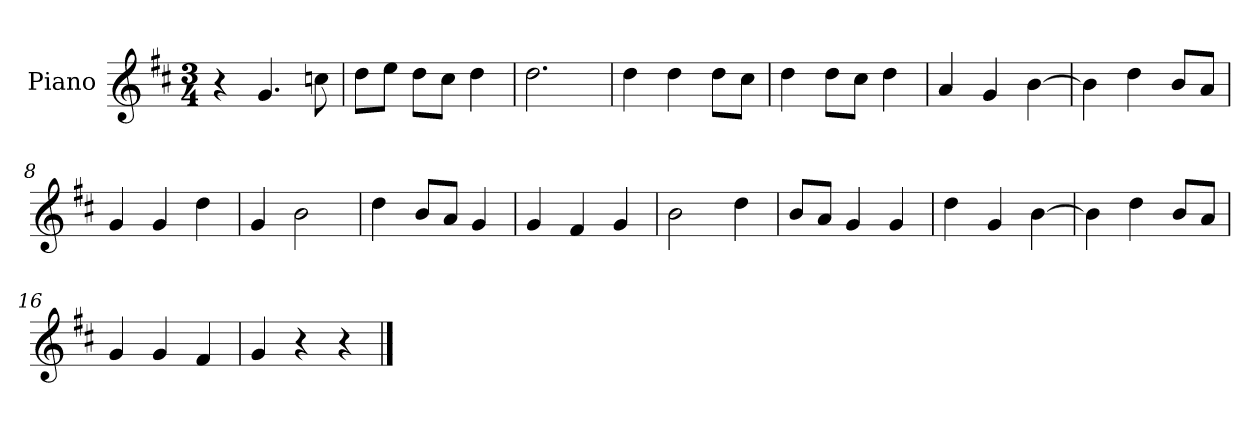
**kern
*part1
*staff1
*I"Piano
*I'P-no
*clefG2
*k[f#c#]
*M3/4
*MM180
=1
4r
4.g/
8ccn\
=2
8dd\L
8ee\J
8dd\L
8cc#\J
4dd\
=3
2.dd\
=4
4dd\
4dd\
8dd\L
8cc#\J
=5
4dd\
8dd\L
8cc#\J
4dd\
=6
4a/
4g/
[4b\
=7
4b\]
4dd\
8b/L
8a/J
=8
4g/
4g/
4dd\
=9
4g/
2b\
!!LO:LB:g=z
=10
4dd\
8b/L
8a/J
4g/
=11
4g/
4f#/
4g/
=12
2b\
4dd\
=13
8b/L
8a/J
4g/
4g/
=14
4dd\
4g/
[4b\
=15
4b\]
4dd\
8b/L
8a/J
=16
4g/
4g/
4f#/
=17
4g/
4r
4r
==
*-
